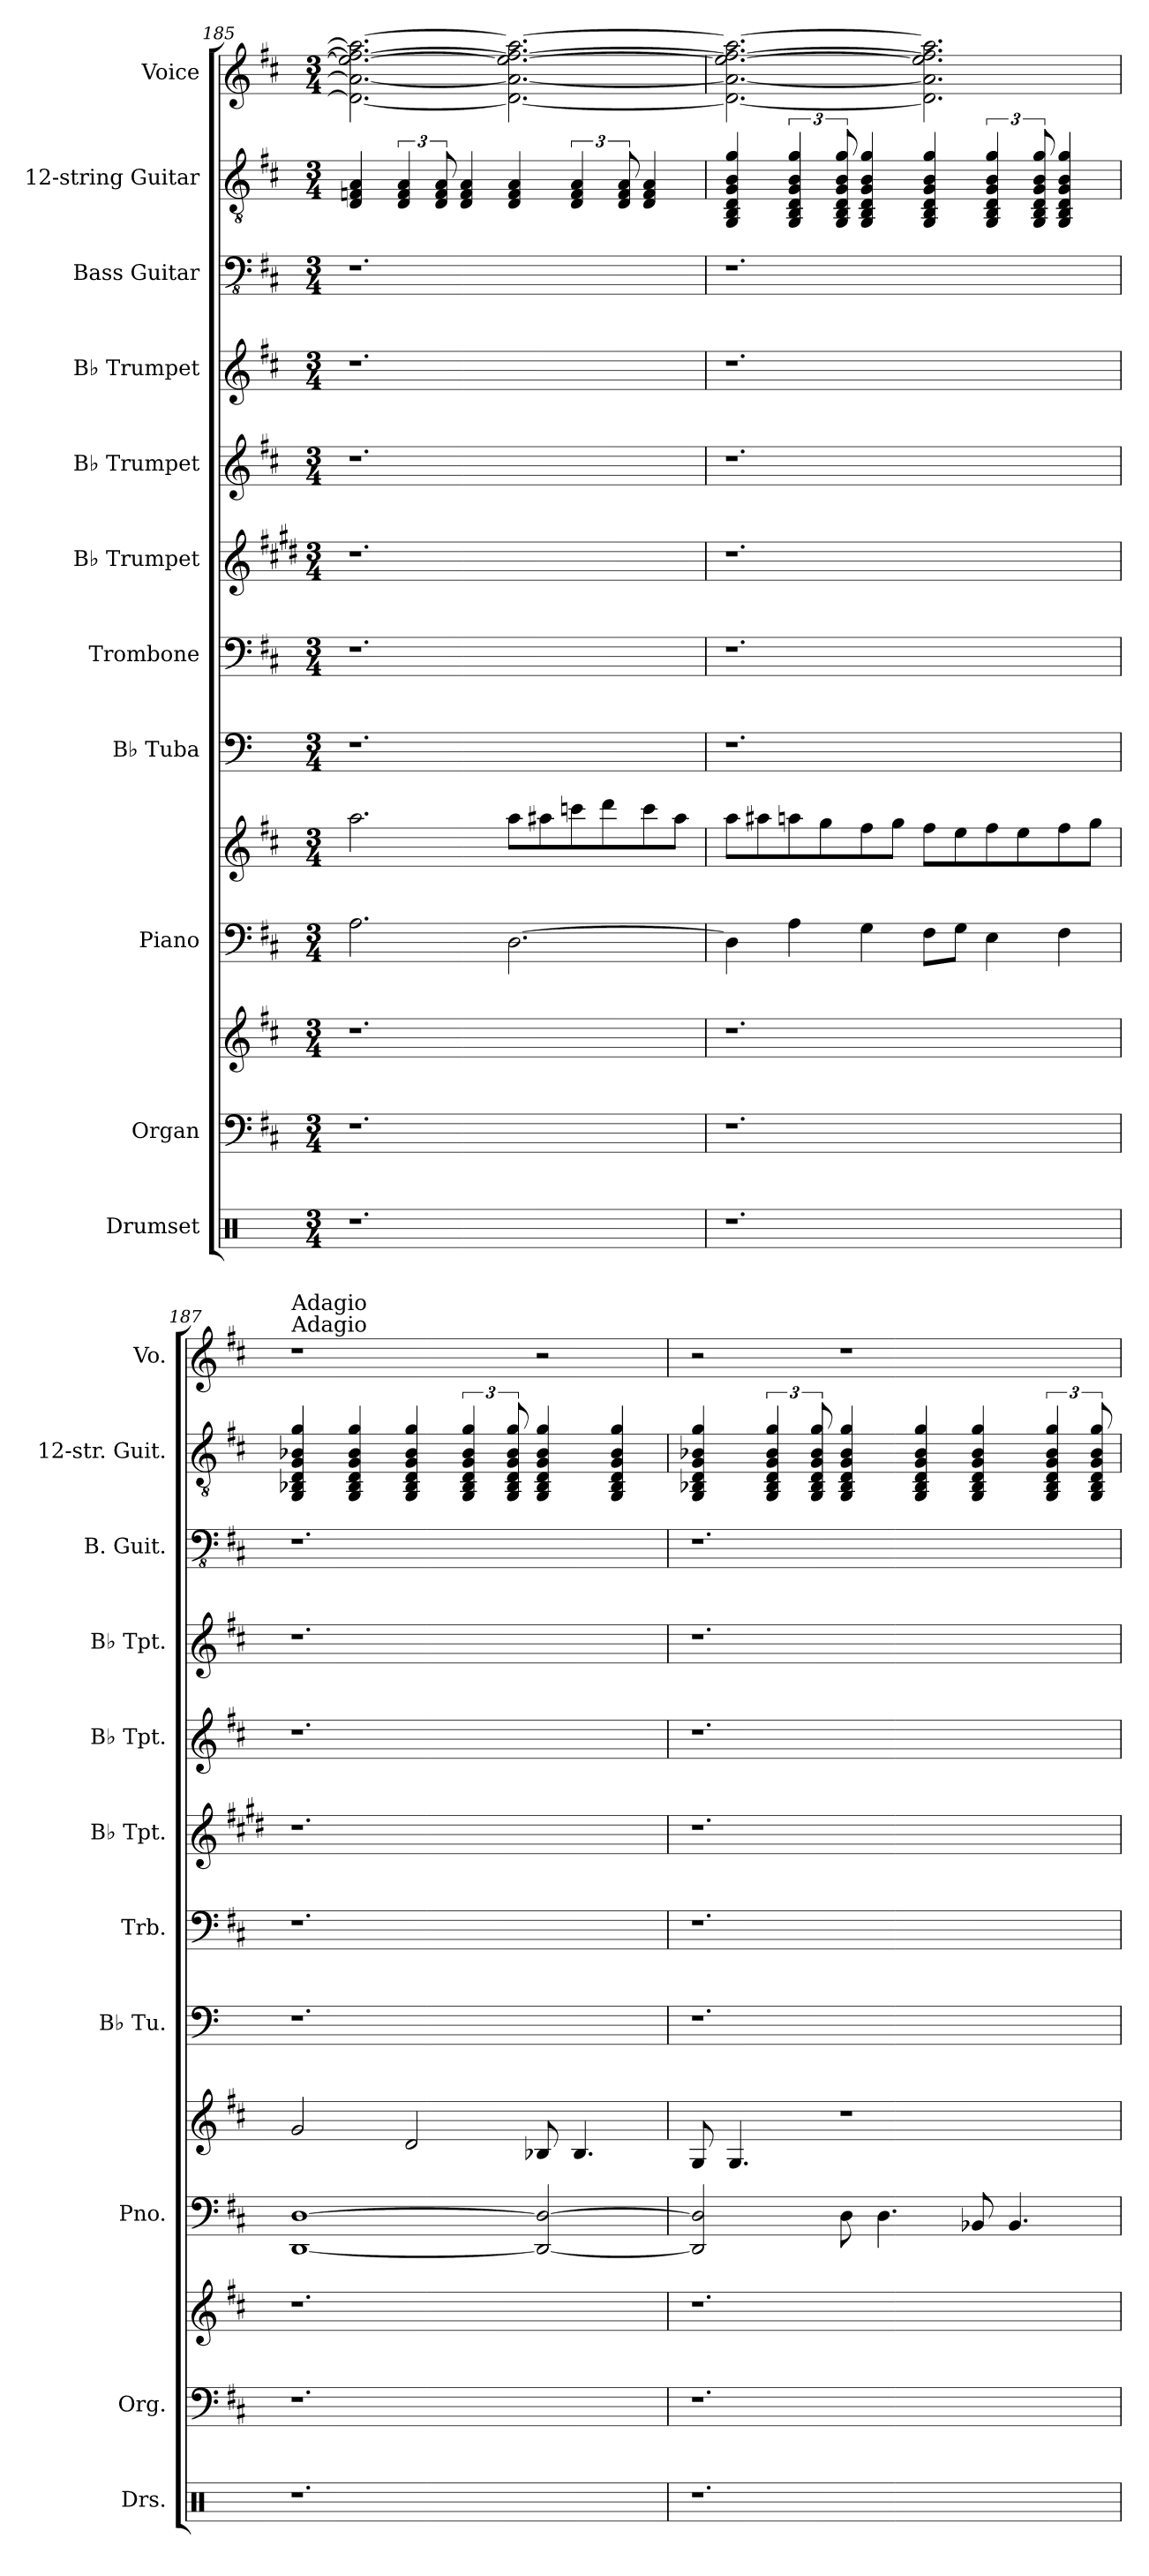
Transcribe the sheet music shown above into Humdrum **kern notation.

**kern	**kern	**kern	**kern	**kern	**kern	**kern	**kern	**kern	**kern	**kern	**kern	**kern
*part11	*part10	*part10	*part9	*part9	*part8	*part7	*part6	*part5	*part4	*part3	*part2	*part1
*staff13	*staff12	*staff11	*staff10	*staff9	*staff8	*staff7	*staff6	*staff5	*staff4	*staff3	*staff2	*staff1
*I"Drumset	*I"Organ	*	*I"Piano	*	*I"B♭ Tuba	*I"Trombone	*I"B♭ Trumpet	*I"B♭ Trumpet	*I"B♭ Trumpet	*I"Bass Guitar	*I"12-string Guitar	*I"Voice
*I'Drs.	*I'Org.	*	*I'Pno.	*	*I'B♭ Tu.	*I'Trb.	*I'B♭ Tpt.	*I'B♭ Tpt.	*I'B♭ Tpt.	*I'B. Guit.	*I'12-str. Guit.	*I'Vo.
!!LO:PB:g=z
*clefX	*clefF4	*clefG2	*clefF4	*clefG2	*clefF4	*clefF4	*clefG2	*clefG2	*clefG2	*clefFv4	*clefGv2	*clefG2
*	*	*	*	*	*	*	*ITrd1c2	*ITrd1c2	*ITrd1c2	*	*	*
*k[]	*k[f#c#]	*k[f#c#]	*k[f#c#]	*k[f#c#]	*k[]	*k[f#c#]	*k[f#c#]	*k[]	*k[]	*k[f#c#]	*k[f#c#]	*k[f#c#]
*C:	*D:	*D:	*D:	*D:	*C:	*D:	*D:	*C:	*C:	*D:	*D:	*D:
*M3/4	*M3/4	*M3/4	*M3/4	*M3/4	*M3/4	*M3/4	*M3/4	*M3/4	*M3/4	*M3/4	*M3/4	*M3/4
=185	=185	=185	=185	=185	=185	=185	=185	=185	=185	=185	=185	=185
1.r	1.r	1.r	2.A\	2.aa\	1.r	1.r	1.r	1.r	1.r	1.r	4D/ 4Fn/ 4A/	2.d\_ 2.a\_ 2.ee\_ 2.ff\_ 2.aa\_
.	.	.	.	.	.	.	.	.	.	.	6D/ 6F/ 6A/	.
.	.	.	.	.	.	.	.	.	.	.	12D/ 12F/ 12A/	.
.	.	.	.	.	.	.	.	.	.	.	4D/ 4F/ 4A/	.
.	.	.	[2.D\	8aa\L	.	.	.	.	.	.	4D/ 4F/ 4A/	2.d\_ 2.a\_ 2.ee\_ 2.ff\_ 2.aa\_
.	.	.	.	8aa#X\	.	.	.	.	.	.	.	.
.	.	.	.	8cccn\	.	.	.	.	.	.	6D/ 6F/ 6A/	.
.	.	.	.	8ddd\	.	.	.	.	.	.	.	.
.	.	.	.	.	.	.	.	.	.	.	12D/ 12F/ 12A/	.
.	.	.	.	8ccc\	.	.	.	.	.	.	4D/ 4F/ 4A/	.
.	.	.	.	8aa#\J	.	.	.	.	.	.	.	.
!!LO:PB:g=z
=186	=186	=186	=186	=186	=186	=186	=186	=186	=186	=186	=186	=186
1.r	1.r	1.r	4D\]	8aa\L	1.r	1.r	1.r	1.r	1.r	1.r	4GG/ 4BB/ 4D/ 4G/ 4B/ 4g/	2.d\_ 2.a\_ 2.ee\_ 2.ff\_ 2.aa\_
.	.	.	.	8aa#X\	.	.	.	.	.	.	.	.
.	.	.	4A\	8aan\	.	.	.	.	.	.	6GG/ 6BB/ 6D/ 6G/ 6B/ 6g/	.
.	.	.	.	8gg\	.	.	.	.	.	.	.	.
.	.	.	.	.	.	.	.	.	.	.	12GG/ 12BB/ 12D/ 12G/ 12B/ 12g/	.
.	.	.	4G\	8ff#\	.	.	.	.	.	.	4GG/ 4BB/ 4D/ 4G/ 4B/ 4g/	.
.	.	.	.	8gg\J	.	.	.	.	.	.	.	.
.	.	.	8F#\L	8ff#\L	.	.	.	.	.	.	4GG/ 4BB/ 4D/ 4G/ 4B/ 4g/	2.d\] 2.a\] 2.ee\] 2.ff\] 2.aa\]
.	.	.	8G\J	8ee\	.	.	.	.	.	.	.	.
.	.	.	4E\	8ff#\	.	.	.	.	.	.	6GG/ 6BB/ 6D/ 6G/ 6B/ 6g/	.
.	.	.	.	8ee\	.	.	.	.	.	.	.	.
.	.	.	.	.	.	.	.	.	.	.	12GG/ 12BB/ 12D/ 12G/ 12B/ 12g/	.
.	.	.	4F#\	8ff#\	.	.	.	.	.	.	4GG/ 4BB/ 4D/ 4G/ 4B/ 4g/	.
.	.	.	.	8gg\J	.	.	.	.	.	.	.	.
!!LO:PB:g=z
=187	=187	=187	=187	=187	=187	=187	=187	=187	=187	=187	=187	=187
!	!	!	!	!	!	!	!	!	!	!	!	!LO:TX:a:t=Adagio
!	!	!	!	!	!	!	!	!	!	!	!	!LO:TX:a:t=Adagio
1.r	1.r	1.r	[1DD [1D	2g/	1.r	1.r	1.r	1.r	1.r	1.r	4GG/ 4BB-X/ 4D/ 4G/ 4B-X/ 4g/	1r
.	.	.	.	.	.	.	.	.	.	.	4GG/ 4BB-/ 4D/ 4G/ 4B-/ 4g/	.
.	.	.	.	2d/	.	.	.	.	.	.	4GG/ 4BB-/ 4D/ 4G/ 4B-/ 4g/	.
.	.	.	.	.	.	.	.	.	.	.	6GG/ 6BB-/ 6D/ 6G/ 6B-/ 6g/	.
.	.	.	.	.	.	.	.	.	.	.	12GG/ 12BB-/ 12D/ 12G/ 12B-/ 12g/	.
.	.	.	2DD/_ 2D/_	8B-X/	.	.	.	.	.	.	4GG/ 4BB-/ 4D/ 4G/ 4B-/ 4g/	2r
.	.	.	.	4.B-/	.	.	.	.	.	.	.	.
.	.	.	.	.	.	.	.	.	.	.	4GG/ 4BB-/ 4D/ 4G/ 4B-/ 4g/	.
=188	=188	=188	=188	=188	=188	=188	=188	=188	=188	=188	=188	=188
1.r	1.r	1.r	2DD/] 2D/]	8G/	1.r	1.r	1.r	1.r	1.r	1.r	4GG/ 4BB-X/ 4D/ 4G/ 4B-X/ 4g/	2r
.	.	.	.	4.G/	.	.	.	.	.	.	.	.
.	.	.	.	.	.	.	.	.	.	.	6GG/ 6BB-/ 6D/ 6G/ 6B-/ 6g/	.
.	.	.	.	.	.	.	.	.	.	.	12GG/ 12BB-/ 12D/ 12G/ 12B-/ 12g/	.
.	.	.	8D\	1r	.	.	.	.	.	.	4GG/ 4BB-/ 4D/ 4G/ 4B-/ 4g/	1r
.	.	.	4.D\	.	.	.	.	.	.	.	.	.
.	.	.	.	.	.	.	.	.	.	.	4GG/ 4BB-/ 4D/ 4G/ 4B-/ 4g/	.
.	.	.	8BB-X/	.	.	.	.	.	.	.	4GG/ 4BB-/ 4D/ 4G/ 4B-/ 4g/	.
.	.	.	4.BB-/	.	.	.	.	.	.	.	.	.
.	.	.	.	.	.	.	.	.	.	.	6GG/ 6BB-/ 6D/ 6G/ 6B-/ 6g/	.
.	.	.	.	.	.	.	.	.	.	.	12GG/ 12BB-/ 12D/ 12G/ 12B-/ 12g/	.
=	=	=	=	=	=	=	=	=	=	=	=	=
*-	*-	*-	*-	*-	*-	*-	*-	*-	*-	*-	*-	*-
